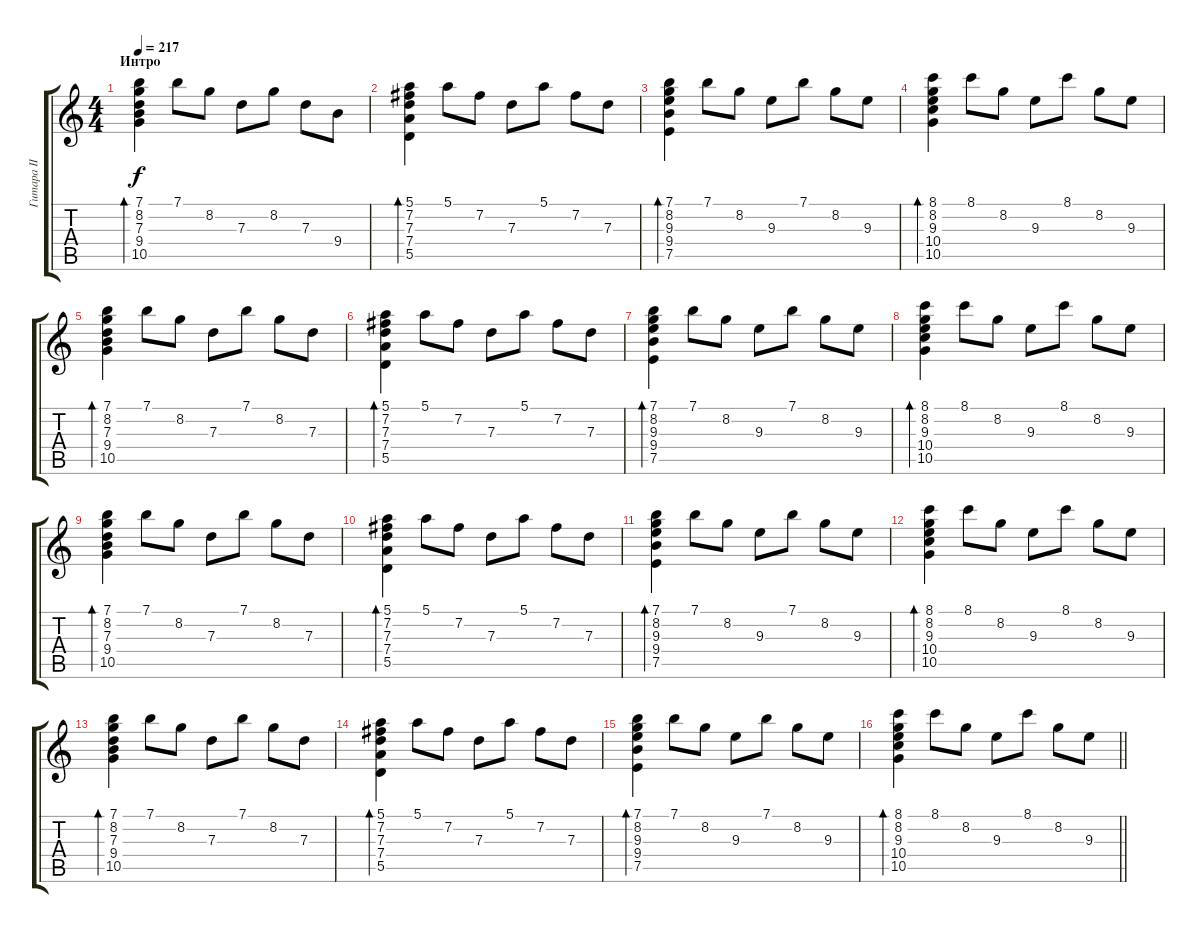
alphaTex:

\track ("Гитара II" "Гитара II") {instrument electricguitarclean}
\staff {score tabs}
\tuning (E4 B3 G3 D3 A2 E2) {hide}
\ts (4 4)
\section ("" "Интро")
\tempo 217
\clef g2
\ks c
(7.1 8.2 7.3 9.4 10.5).4{bd 480 dy f instrument electricguitarclean} 7.1.8 8.2.8 7.3.8 8.2.8 7.3.8 9.4.8 |
(5.1 7.2 7.3 7.4 5.5).4{bd 60} 5.1.8 7.2.8 7.3.8 5.1.8 7.2.8 7.3.8 |
(7.1 8.2 9.3 9.4 7.5).4{bd 60} 7.1.8 8.2.8 9.3.8 7.1.8 8.2.8 9.3.8 |
(8.1 8.2 9.3 10.4 10.5).4{bd 60} 8.1.8 8.2.8 9.3.8 8.1.8 8.2.8 9.3.8 |
(7.1 8.2 7.3 9.4 10.5).4{bd 60} 7.1.8 8.2.8 7.3.8 7.1.8 8.2.8 7.3.8 |
(5.1 7.2 7.3 7.4 5.5).4{bd 60} 5.1.8 7.2.8 7.3.8 5.1.8 7.2.8 7.3.8 |
(7.1 8.2 9.3 9.4 7.5).4{bd 60} 7.1.8 8.2.8 9.3.8 7.1.8 8.2.8 9.3.8 |
(8.1 8.2 9.3 10.4 10.5).4{bd 60} 8.1.8 8.2.8 9.3.8 8.1.8 8.2.8 9.3.8 |
(7.1 8.2 7.3 9.4 10.5).4{bd 60} 7.1.8 8.2.8 7.3.8 7.1.8 8.2.8 7.3.8 |
(5.1 7.2 7.3 7.4 5.5).4{bd 60} 5.1.8 7.2.8 7.3.8 5.1.8 7.2.8 7.3.8 |
(7.1 8.2 9.3 9.4 7.5).4{bd 60} 7.1.8 8.2.8 9.3.8 7.1.8 8.2.8 9.3.8 |
(8.1 8.2 9.3 10.4 10.5).4{bd 60} 8.1.8 8.2.8 9.3.8 8.1.8 8.2.8 9.3.8 |
(7.1 8.2 7.3 9.4 10.5).4{bd 60} 7.1.8 8.2.8 7.3.8 7.1.8 8.2.8 7.3.8 |
(5.1 7.2 7.3 7.4 5.5).4{bd 60} 5.1.8 7.2.8 7.3.8 5.1.8 7.2.8 7.3.8 |
(7.1 8.2 9.3 9.4 7.5).4{bd 60} 7.1.8 8.2.8 9.3.8 7.1.8 8.2.8 9.3.8 |
\barLineRight lightlight
(8.1 8.2 9.3 10.4 10.5).4{bd 60} 8.1.8 8.2.8 9.3.8 8.1.8 8.2.8 9.3.8
